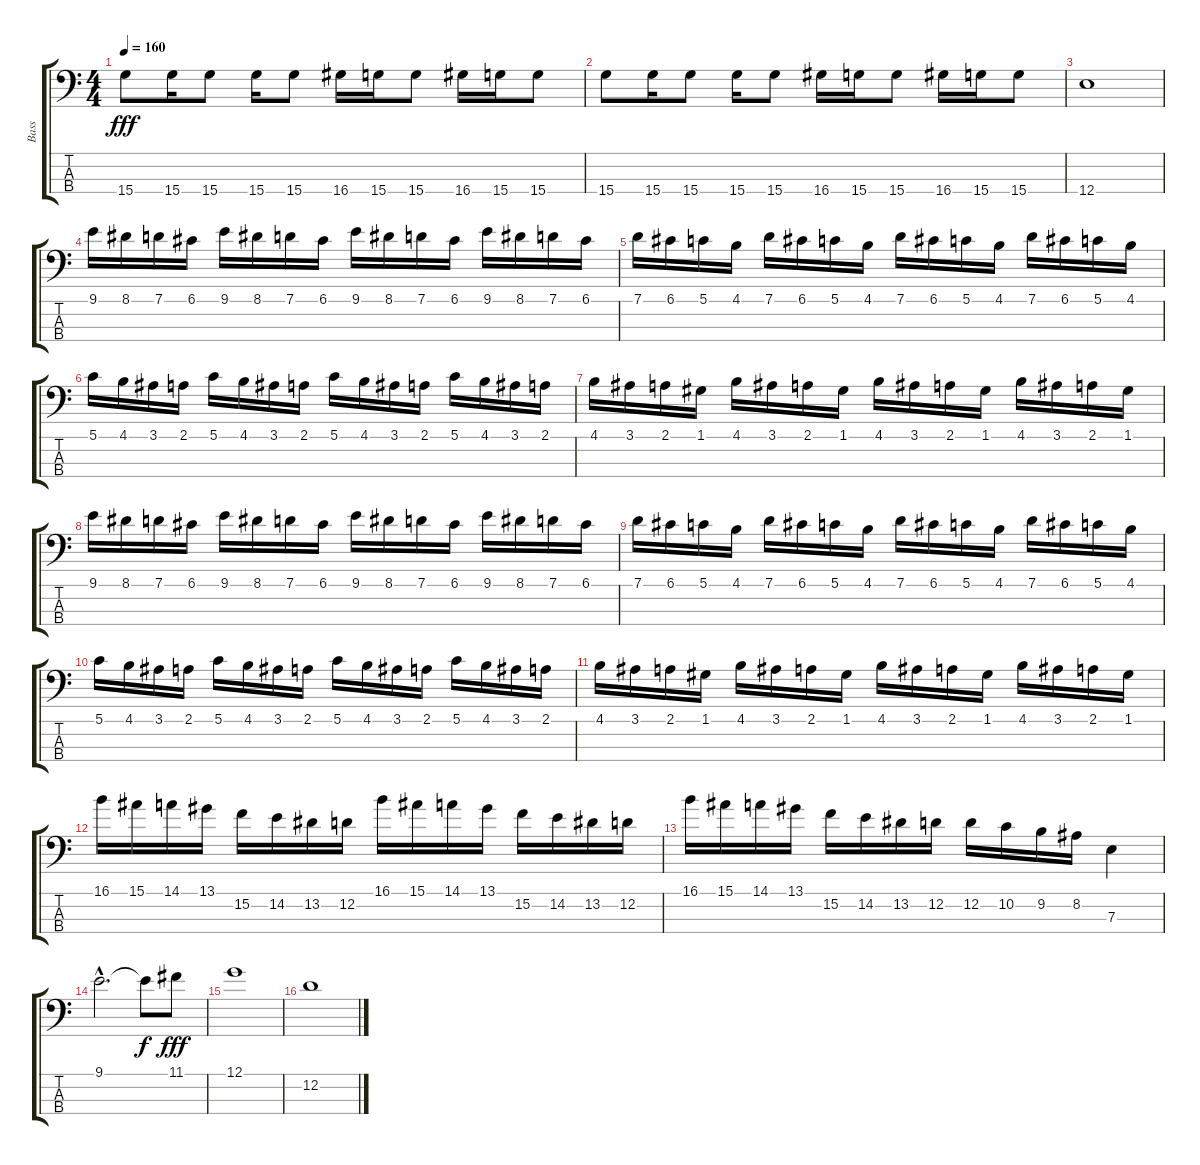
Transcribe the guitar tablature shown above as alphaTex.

\track ("Bass" "Bass") {instrument slapbass2}
\staff {score tabs}
\tuning (G2 D2 A1 E1) {hide}
\ts (4 4)
\tempo 160
\clef f4
\ks c
15.4.8{dy fff} 15.4.16 15.4.8 15.4.16 15.4.8 16.4.16 15.4.16 15.4.8 16.4.16 15.4.16 15.4.8 |
15.4.8 15.4.16 15.4.8 15.4.16 15.4.8 16.4.16 15.4.16 15.4.8 16.4.16 15.4.16 15.4.8 |
12.4.1 |
9.1.16 8.1.16 7.1.16 6.1.16 9.1.16 8.1.16 7.1.16 6.1.16 9.1.16 8.1.16 7.1.16 6.1.16 9.1.16 8.1.16 7.1.16 6.1.16 |
7.1.16 6.1.16 5.1.16 4.1.16 7.1.16 6.1.16 5.1.16 4.1.16 7.1.16 6.1.16 5.1.16 4.1.16 7.1.16 6.1.16 5.1.16 4.1.16 |
5.1.16 4.1.16 3.1.16 2.1.16 5.1.16 4.1.16 3.1.16 2.1.16 5.1.16 4.1.16 3.1.16 2.1.16 5.1.16 4.1.16 3.1.16 2.1.16 |
4.1.16 3.1.16 2.1.16 1.1.16 4.1.16 3.1.16 2.1.16 1.1.16 4.1.16 3.1.16 2.1.16 1.1.16 4.1.16 3.1.16 2.1.16 1.1.16 |
9.1.16 8.1.16 7.1.16 6.1.16 9.1.16 8.1.16 7.1.16 6.1.16 9.1.16 8.1.16 7.1.16 6.1.16 9.1.16 8.1.16 7.1.16 6.1.16 |
7.1.16 6.1.16 5.1.16 4.1.16 7.1.16 6.1.16 5.1.16 4.1.16 7.1.16 6.1.16 5.1.16 4.1.16 7.1.16 6.1.16 5.1.16 4.1.16 |
5.1.16 4.1.16 3.1.16 2.1.16 5.1.16 4.1.16 3.1.16 2.1.16 5.1.16 4.1.16 3.1.16 2.1.16 5.1.16 4.1.16 3.1.16 2.1.16 |
4.1.16 3.1.16 2.1.16 1.1.16 4.1.16 3.1.16 2.1.16 1.1.16 4.1.16 3.1.16 2.1.16 1.1.16 4.1.16 3.1.16 2.1.16 1.1.16 |
16.1.16 15.1.16 14.1.16 13.1.16 15.2.16 14.2.16 13.2.16 12.2.16 16.1.16 15.1.16 14.1.16 13.1.16 15.2.16 14.2.16 13.2.16 12.2.16 |
16.1.16 15.1.16 14.1.16 13.1.16 15.2.16 14.2.16 13.2.16 12.2.16 12.2.16 10.2.16 9.2.16 8.2.16 7.3.4 |
9.1{hac}.2{d} 9.1{t}.8{dy f} 11.1.8{dy fff} |
12.1.1 |
12.2.1
